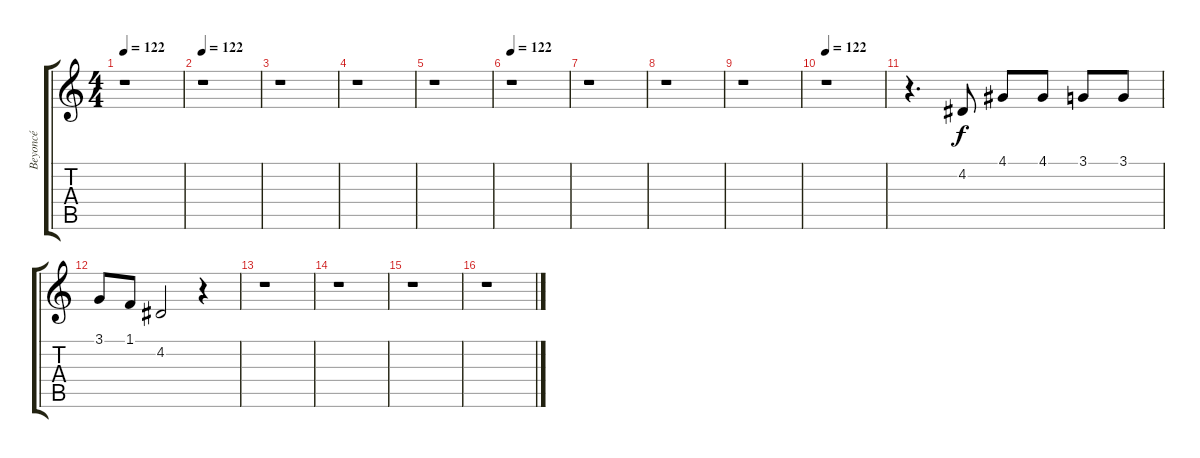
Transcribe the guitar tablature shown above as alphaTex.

\track ("Beyoncé" "Beyoncé") {instrument altosax}
\staff {score tabs}
\tuning (E4 B3 G3 D3 A2 E2) {hide}
\ts (4 4)
\tempo 122
\clef g2
\ks c
r.1{dy f} |
\tempo 122
r.1 |
r.1 |
r.1 |
r.1 |
\tempo 122
r.1 |
r.1 |
r.1 |
r.1 |
\tempo 122
r.1 |
r.4{d} 4.2.8 4.1.8 4.1.8 3.1.8 3.1.8 |
3.1.8 1.1.8 4.2.2 r.4 |
r.1 |
r.1 |
r.1 |
r.1
